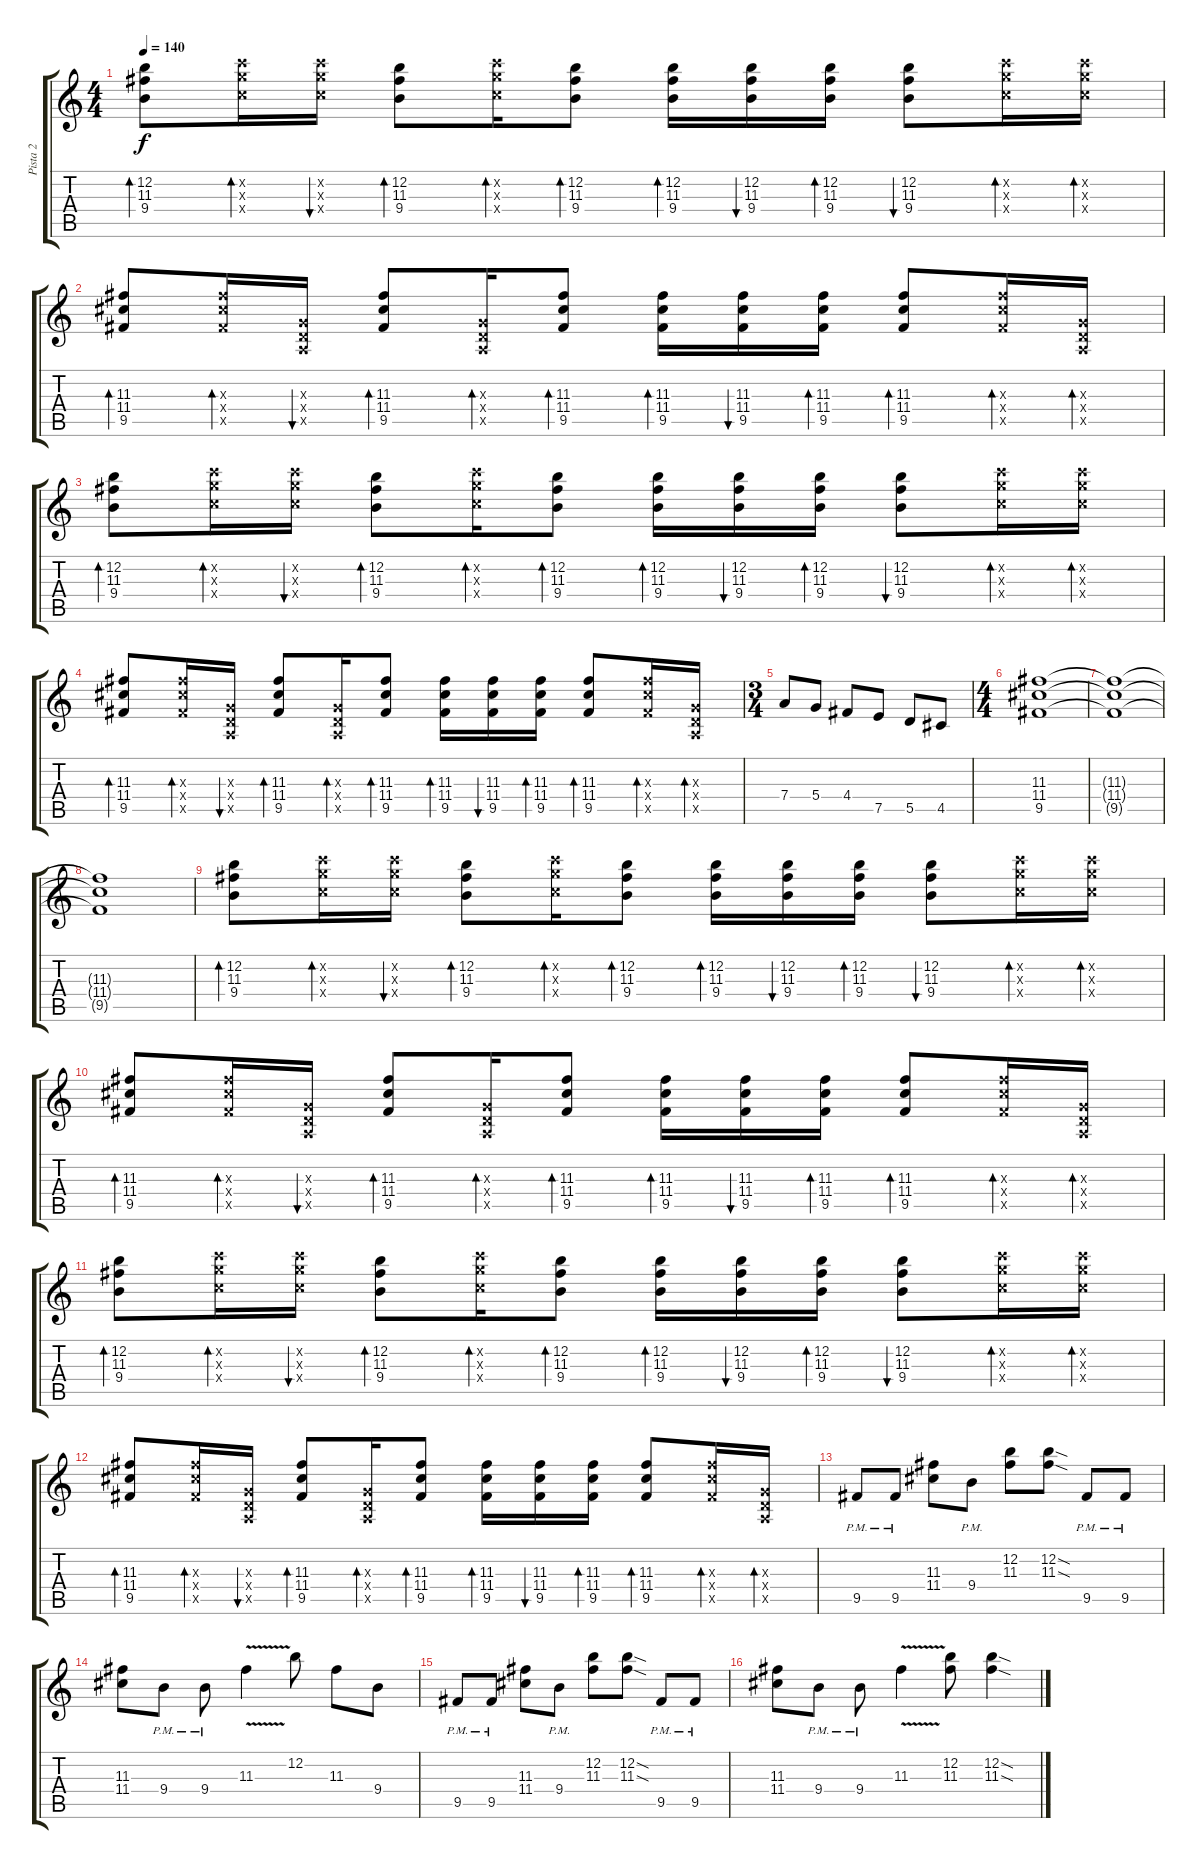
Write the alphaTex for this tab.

\track ("Pista 2" "Pista 2") {instrument overdrivenguitar}
\staff {score tabs}
\tuning (E4 B3 G3 D3 A2 E2) {hide}
\ts (4 4)
\tempo 140
\clef g2
\ks c
(12.2 11.3 9.4).8{bd 60 dy f} (13.2{x} 12.3{x} 10.4{x}).16{bd 60} (13.2{x} 12.3{x} 10.4{x}).16{bu 60} (12.2 11.3 9.4).8{bd 60} (13.2{x} 12.3{x} 10.4{x}).16{bd 60} (12.2 11.3 9.4).8{bd 60} (12.2 11.3 9.4).16{bd 60} (12.2 11.3 9.4).16{bu 60} (12.2 11.3 9.4).16{bd 60} (12.2 11.3 9.4).8{bu 60} (13.2{x} 12.3{x} 10.4{x}).16{bd 60} (13.2{x} 12.3{x} 10.4{x}).16{bd 60} |
(11.3 11.4 9.5).8{bd 60} (11.3{x} 11.4{x} 9.5{x}).16{bd 60} (0.3{x} 0.4{x} 0.5{x}).16{bu 60} (11.3 11.4 9.5).8{bd 60} (0.3{x} 0.4{x} 0.5{x}).16{bd 60} (11.3 11.4 9.5).8{bd 60} (11.3 11.4 9.5).16{bd 60} (11.3 11.4 9.5).16{bu 60} (11.3 11.4 9.5).16{bd 60} (11.3 11.4 9.5).8{bd 60} (11.3{x} 11.4{x} 9.5{x}).16{bd 60} (0.3{x} 0.4{x} 0.5{x}).16{bd 60} |
(12.2 11.3 9.4).8{bd 60} (13.2{x} 12.3{x} 10.4{x}).16{bd 60} (13.2{x} 12.3{x} 10.4{x}).16{bu 60} (12.2 11.3 9.4).8{bd 60} (13.2{x} 12.3{x} 10.4{x}).16{bd 60} (12.2 11.3 9.4).8{bd 60} (12.2 11.3 9.4).16{bd 60} (12.2 11.3 9.4).16{bu 60} (12.2 11.3 9.4).16{bd 60} (12.2 11.3 9.4).8{bu 60} (13.2{x} 12.3{x} 10.4{x}).16{bd 60} (13.2{x} 12.3{x} 10.4{x}).16{bd 60} |
(11.3 11.4 9.5).8{bd 60} (11.3{x} 11.4{x} 9.5{x}).16{bd 60} (0.3{x} 0.4{x} 0.5{x}).16{bu 60} (11.3 11.4 9.5).8{bd 60} (0.3{x} 0.4{x} 0.5{x}).16{bd 60} (11.3 11.4 9.5).8{bd 60} (11.3 11.4 9.5).16{bd 60} (11.3 11.4 9.5).16{bu 60} (11.3 11.4 9.5).16{bd 60} (11.3 11.4 9.5).8{bd 60} (11.3{x} 11.4{x} 9.5{x}).16{bd 60} (0.3{x} 0.4{x} 0.5{x}).16{bd 60} |
\ts (3 4)
7.4.8 5.4.8 4.4.8 7.5.8 5.5.8 4.5.8 |
\ts (4 4)
(11.3 11.4 9.5).1 |
(11.3{t} 11.4{t} 9.5{t}).1 |
(11.3{t} 11.4{t} 9.5{t}).1 |
(12.2 11.3 9.4).8{bd 60} (13.2{x} 12.3{x} 10.4{x}).16{bd 60} (13.2{x} 12.3{x} 10.4{x}).16{bu 60} (12.2 11.3 9.4).8{bd 60} (13.2{x} 12.3{x} 10.4{x}).16{bd 60} (12.2 11.3 9.4).8{bd 60} (12.2 11.3 9.4).16{bd 60} (12.2 11.3 9.4).16{bu 60} (12.2 11.3 9.4).16{bd 60} (12.2 11.3 9.4).8{bu 60} (13.2{x} 12.3{x} 10.4{x}).16{bd 60} (13.2{x} 12.3{x} 10.4{x}).16{bd 60} |
(11.3 11.4 9.5).8{bd 60} (11.3{x} 11.4{x} 9.5{x}).16{bd 60} (0.3{x} 0.4{x} 0.5{x}).16{bu 60} (11.3 11.4 9.5).8{bd 60} (0.3{x} 0.4{x} 0.5{x}).16{bd 60} (11.3 11.4 9.5).8{bd 60} (11.3 11.4 9.5).16{bd 60} (11.3 11.4 9.5).16{bu 60} (11.3 11.4 9.5).16{bd 60} (11.3 11.4 9.5).8{bd 60} (11.3{x} 11.4{x} 9.5{x}).16{bd 60} (0.3{x} 0.4{x} 0.5{x}).16{bd 60} |
(12.2 11.3 9.4).8{bd 60} (13.2{x} 12.3{x} 10.4{x}).16{bd 60} (13.2{x} 12.3{x} 10.4{x}).16{bu 60} (12.2 11.3 9.4).8{bd 60} (13.2{x} 12.3{x} 10.4{x}).16{bd 60} (12.2 11.3 9.4).8{bd 60} (12.2 11.3 9.4).16{bd 60} (12.2 11.3 9.4).16{bu 60} (12.2 11.3 9.4).16{bd 60} (12.2 11.3 9.4).8{bu 60} (13.2{x} 12.3{x} 10.4{x}).16{bd 60} (13.2{x} 12.3{x} 10.4{x}).16{bd 60} |
(11.3 11.4 9.5).8{bd 60} (11.3{x} 11.4{x} 9.5{x}).16{bd 60} (0.3{x} 0.4{x} 0.5{x}).16{bu 60} (11.3 11.4 9.5).8{bd 60} (0.3{x} 0.4{x} 0.5{x}).16{bd 60} (11.3 11.4 9.5).8{bd 60} (11.3 11.4 9.5).16{bd 60} (11.3 11.4 9.5).16{bu 60} (11.3 11.4 9.5).16{bd 60} (11.3 11.4 9.5).8{bd 60} (11.3{x} 11.4{x} 9.5{x}).16{bd 60} (0.3{x} 0.4{x} 0.5{x}).16{bd 60} |
9.5{pm}.8 9.5{pm}.8 (11.3 11.4).8 9.4{pm}.8 (12.2 11.3).8 (12.2{sod} 11.3{sod}).8 9.5{pm}.8 9.5{pm}.8 |
(11.3 11.4).8 9.4{pm}.8 9.4{pm}.8 11.3{v}.4 12.2.8 11.3.8 9.4.8 |
9.5{pm}.8 9.5{pm}.8 (11.3 11.4).8 9.4{pm}.8 (12.2 11.3).8 (12.2{sod} 11.3{sod}).8 9.5{pm}.8 9.5{pm}.8 |
(11.3 11.4).8 9.4{pm}.8 9.4{pm}.8 11.3{v}.4 (12.2 11.3).8 (12.2{sod} 11.3{sod}).4
